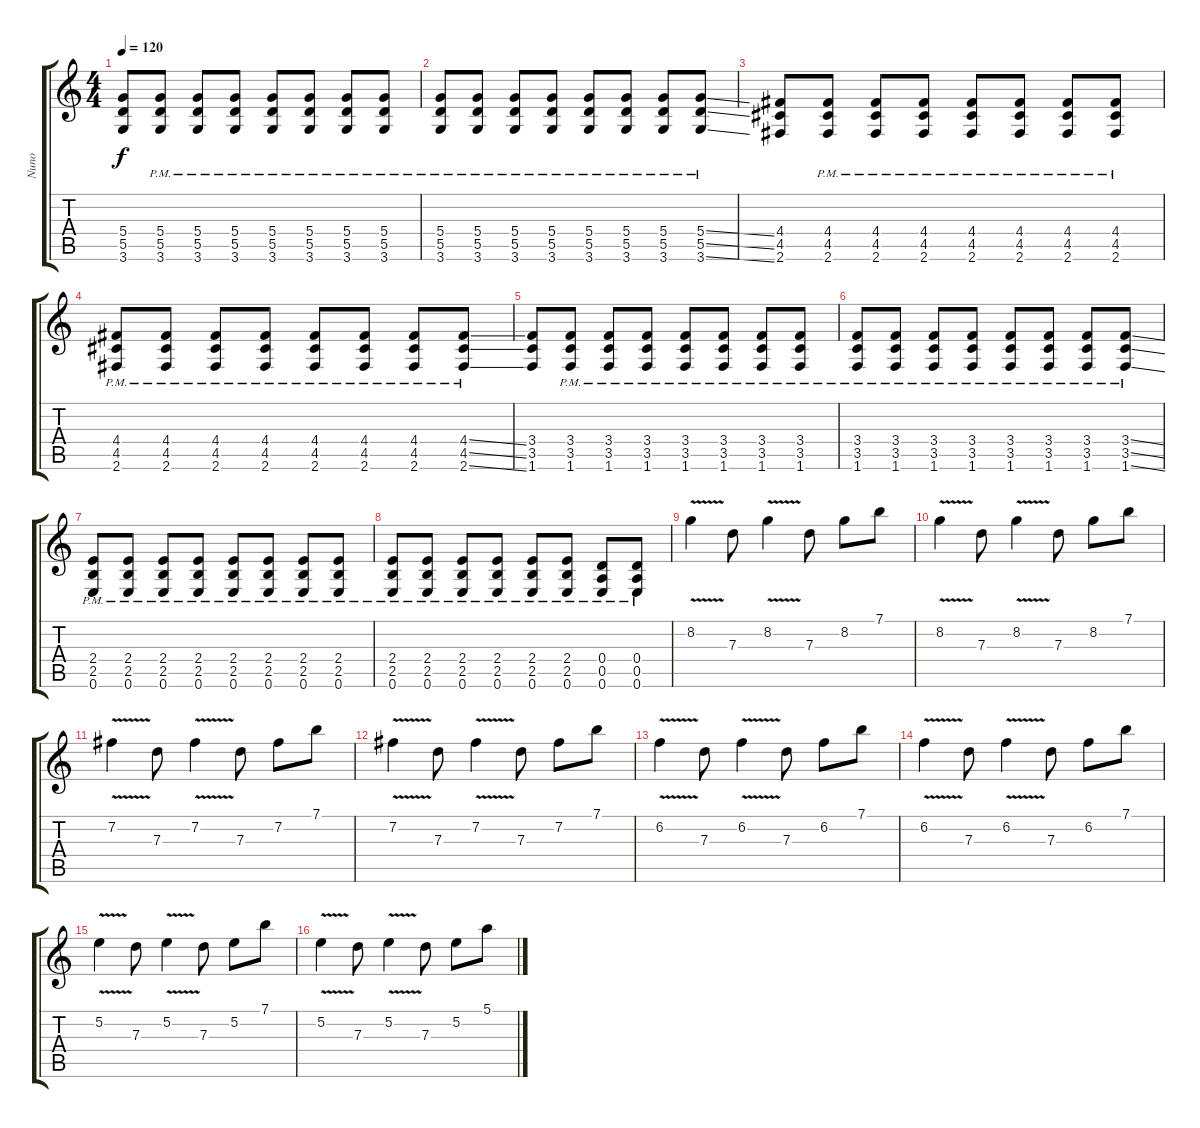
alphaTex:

\track ("Nuno" "Nuno") {instrument distortionguitar}
\staff {score tabs}
\tuning (E4 B3 G3 D3 A2 E2) {hide}
\ts (4 4)
\tempo 120
\clef g2
\ks c
(5.4 5.5 3.6).8{dy f} (5.4{pm} 5.5{pm} 3.6{pm}).8 (5.4{pm} 5.5{pm} 3.6{pm}).8 (5.4{pm} 5.5{pm} 3.6{pm}).8 (5.4{pm} 5.5{pm} 3.6{pm}).8 (5.4{pm} 5.5{pm} 3.6{pm}).8 (5.4{pm} 5.5{pm} 3.6{pm}).8 (5.4{pm} 5.5{pm} 3.6{pm}).8 |
(5.4{pm} 5.5{pm} 3.6{pm}).8 (5.4{pm} 5.5{pm} 3.6{pm}).8 (5.4{pm} 5.5{pm} 3.6{pm}).8 (5.4{pm} 5.5{pm} 3.6{pm}).8 (5.4{pm} 5.5{pm} 3.6{pm}).8 (5.4{pm} 5.5{pm} 3.6{pm}).8 (5.4{pm} 5.5{pm} 3.6{pm}).8 (5.4{ss pm} 5.5{ss pm} 3.6{ss pm}).8 |
(4.4 4.5 2.6).8 (4.4{pm} 4.5{pm} 2.6{pm}).8 (4.4{pm} 4.5{pm} 2.6{pm}).8 (4.4{pm} 4.5{pm} 2.6{pm}).8 (4.4{pm} 4.5{pm} 2.6{pm}).8 (4.4{pm} 4.5{pm} 2.6{pm}).8 (4.4{pm} 4.5{pm} 2.6{pm}).8 (4.4{pm} 4.5{pm} 2.6{pm}).8 |
(4.4{pm} 4.5{pm} 2.6{pm}).8 (4.4{pm} 4.5{pm} 2.6{pm}).8 (4.4{pm} 4.5{pm} 2.6{pm}).8 (4.4{pm} 4.5{pm} 2.6{pm}).8 (4.4{pm} 4.5{pm} 2.6{pm}).8 (4.4{pm} 4.5{pm} 2.6{pm}).8 (4.4{pm} 4.5{pm} 2.6{pm}).8 (4.4{ss pm} 4.5{ss pm} 2.6{ss pm}).8 |
(3.4 3.5 1.6).8 (3.4{pm} 3.5{pm} 1.6{pm}).8 (3.4{pm} 3.5{pm} 1.6{pm}).8 (3.4{pm} 3.5{pm} 1.6{pm}).8 (3.4{pm} 3.5{pm} 1.6{pm}).8 (3.4{pm} 3.5{pm} 1.6{pm}).8 (3.4{pm} 3.5{pm} 1.6{pm}).8 (3.4{pm} 3.5{pm} 1.6{pm}).8 |
(3.4{pm} 3.5{pm} 1.6{pm}).8 (3.4{pm} 3.5{pm} 1.6{pm}).8 (3.4{pm} 3.5{pm} 1.6{pm}).8 (3.4{pm} 3.5{pm} 1.6{pm}).8 (3.4{pm} 3.5{pm} 1.6{pm}).8 (3.4{pm} 3.5{pm} 1.6{pm}).8 (3.4{pm} 3.5{pm} 1.6{pm}).8 (3.4{ss pm} 3.5{ss pm} 1.6{ss pm}).8 |
(2.4{pm} 2.5{pm} 0.6{pm}).8 (2.4{pm} 2.5{pm} 0.6{pm}).8 (2.4{pm} 2.5{pm} 0.6{pm}).8 (2.4{pm} 2.5{pm} 0.6{pm}).8 (2.4{pm} 2.5{pm} 0.6{pm}).8 (2.4{pm} 2.5{pm} 0.6{pm}).8 (2.4{pm} 2.5{pm} 0.6{pm}).8 (2.4{pm} 2.5{pm} 0.6{pm}).8 |
(2.4{pm} 2.5{pm} 0.6{pm}).8 (2.4{pm} 2.5{pm} 0.6{pm}).8 (2.4{pm} 2.5{pm} 0.6{pm}).8 (2.4{pm} 2.5{pm} 0.6{pm}).8 (2.4{pm} 2.5{pm} 0.6{pm}).8 (2.4{pm} 2.5{pm} 0.6{pm}).8 (0.4{pm} 0.5{pm} 0.6{pm}).8 (0.4{pm} 0.5{pm} 0.6{pm}).8 |
8.2{v}.4 7.3.8 8.2{v}.4 7.3.8 8.2.8 7.1.8 |
8.2{v}.4 7.3.8 8.2{v}.4 7.3.8 8.2.8 7.1.8 |
7.2{v}.4 7.3.8 7.2{v}.4 7.3.8 7.2.8 7.1.8 |
7.2{v}.4 7.3.8 7.2{v}.4 7.3.8 7.2.8 7.1.8 |
6.2{v}.4 7.3.8 6.2{v}.4 7.3.8 6.2.8 7.1.8 |
6.2{v}.4 7.3.8 6.2{v}.4 7.3.8 6.2.8 7.1.8 |
5.2{v}.4 7.3.8 5.2{v}.4 7.3.8 5.2.8 7.1.8 |
5.2{v}.4 7.3.8 5.2{v}.4 7.3.8 5.2.8 5.1.8
